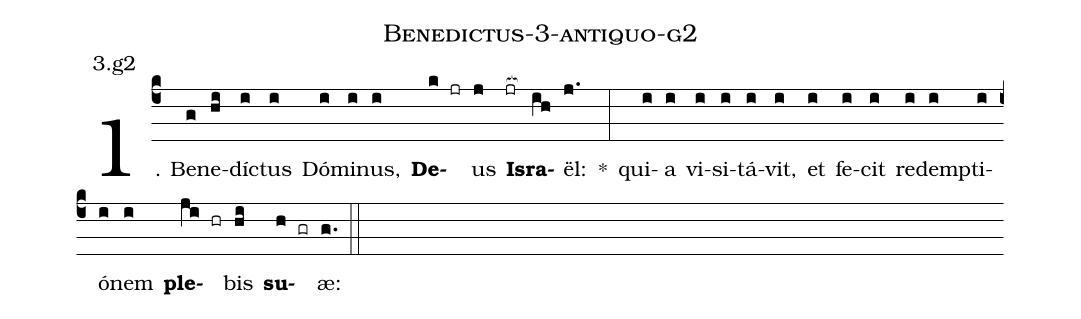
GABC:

name: Benedictus-3-antiquo-g2;
annotation: 3.g2;
%%
(c4)1. Be(g)ne(hi)díc(i)tus(i) Dó(i)mi(i)nus,(i) <b>De</b>(k jr)us(j) <b>Is</b>(jr[ocb:1{])<b>ra</b>(ih[ocb:0}])ël:(j.) *(:) qui(i)a(i) vi(i)si(i)tá(i)vit,(i) et(i) fe(i)cit(i) red(i)emp(i)ti(i)ó(i)nem(i) <b>ple</b>(ji hr)bis(hi) <b>su</b>(h gr)æ:(g.) (::)
